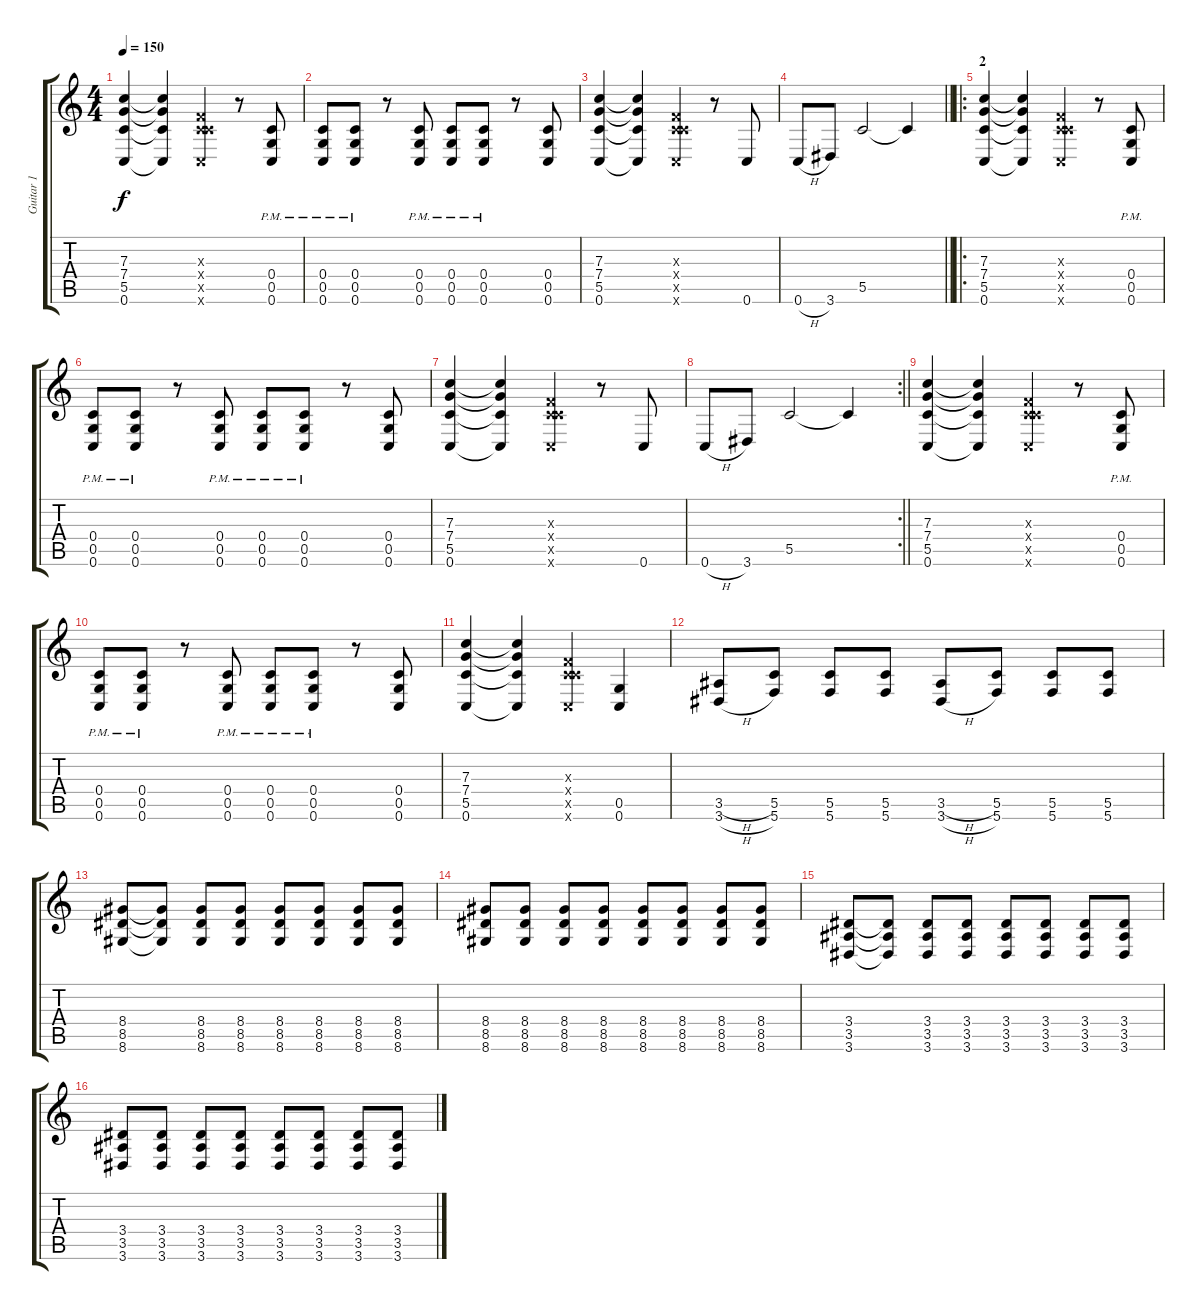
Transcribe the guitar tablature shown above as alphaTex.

\track ("Guitar 1" "Guitar 1") {instrument overdrivenguitar}
\staff {score tabs}
\tuning (D4 A3 F3 C3 G2 C2) {hide}
\ts (4 4)
\tempo 150
\clef g2
\ks c
(7.3 7.4 5.5 0.6).4{dy f} (7.3{t} 7.4{t} 5.5{t} 0.6{t}).4 (0.3{x} 0.4{x} 5.5{x} 0.6{x}).4 r.8 (0.4{pm} 0.5{pm} 0.6{pm}).8 |
(0.4{pm} 0.5{pm} 0.6{pm}).8 (0.4{pm} 0.5{pm} 0.6{pm}).8 r.8 (0.4{pm} 0.5{pm} 0.6{pm}).8 (0.4{pm} 0.5{pm} 0.6{pm}).8 (0.4{pm} 0.5{pm} 0.6{pm}).8 r.8 (0.4 0.5 0.6).8 |
(7.3 7.4 5.5 0.6).4 (7.3{t} 7.4{t} 5.5{t} 0.6{t}).4 (0.3{x} 0.4{x} 5.5{x} 0.6{x}).4 r.8 0.6.8 |
\barLineRight lightlight
0.6{h}.8 3.6.8 5.5.2 5.5{t}.4 |
\ro
\section ("" "2")
(7.3 7.4 5.5 0.6).4 (7.3{t} 7.4{t} 5.5{t} 0.6{t}).4 (0.3{x} 0.4{x} 5.5{x} 0.6{x}).4 r.8 (0.4{pm} 0.5{pm} 0.6{pm}).8 |
(0.4{pm} 0.5{pm} 0.6{pm}).8 (0.4{pm} 0.5{pm} 0.6{pm}).8 r.8 (0.4{pm} 0.5{pm} 0.6{pm}).8 (0.4{pm} 0.5{pm} 0.6{pm}).8 (0.4{pm} 0.5{pm} 0.6{pm}).8 r.8 (0.4 0.5 0.6).8 |
(7.3 7.4 5.5 0.6).4 (7.3{t} 7.4{t} 5.5{t} 0.6{t}).4 (0.3{x} 0.4{x} 5.5{x} 0.6{x}).4 r.8 0.6.8 |
\rc 2
\barLineRight lightlight
0.6{h}.8 3.6.8 5.5.2 5.5{t}.4 |
\section ("" "")
(7.3 7.4 5.5 0.6).4 (7.3{t} 7.4{t} 5.5{t} 0.6{t}).4 (0.3{x} 0.4{x} 5.5{x} 0.6{x}).4 r.8 (0.4{pm} 0.5{pm} 0.6{pm}).8 |
(0.4{pm} 0.5{pm} 0.6{pm}).8 (0.4{pm} 0.5{pm} 0.6{pm}).8 r.8 (0.4{pm} 0.5{pm} 0.6{pm}).8 (0.4{pm} 0.5{pm} 0.6{pm}).8 (0.4{pm} 0.5{pm} 0.6{pm}).8 r.8 (0.4 0.5 0.6).8 |
(7.3 7.4 5.5 0.6).4 (7.3{t} 7.4{t} 5.5{t} 0.6{t}).4 (0.3{x} 0.4{x} 5.5{x} 0.6{x}).4 (0.5 0.6).4 |
(3.5{h} 3.6{h}).8 (5.5 5.6).8 (5.5 5.6).8 (5.5 5.6).8 (3.5{h} 3.6{h}).8 (5.5 5.6).8 (5.5 5.6).8 (5.5 5.6).8 |
(8.4 8.5 8.6).8 (8.4{t} 8.5{t} 8.6{t}).8 (8.4 8.5 8.6).8 (8.4 8.5 8.6).8 (8.4 8.5 8.6).8 (8.4 8.5 8.6).8 (8.4 8.5 8.6).8 (8.4 8.5 8.6).8 |
(8.4 8.5 8.6).8 (8.4 8.5 8.6).8 (8.4 8.5 8.6).8 (8.4 8.5 8.6).8 (8.4 8.5 8.6).8 (8.4 8.5 8.6).8 (8.4 8.5 8.6).8 (8.4 8.5 8.6).8 |
(3.4 3.5 3.6).8 (3.4{t} 3.5{t} 3.6{t}).8 (3.4 3.5 3.6).8 (3.4 3.5 3.6).8 (3.4 3.5 3.6).8 (3.4 3.5 3.6).8 (3.4 3.5 3.6).8 (3.4 3.5 3.6).8 |
(3.4 3.5 3.6).8 (3.4 3.5 3.6).8 (3.4 3.5 3.6).8 (3.4 3.5 3.6).8 (3.4 3.5 3.6).8 (3.4 3.5 3.6).8 (3.4 3.5 3.6).8 (3.4 3.5 3.6).8
